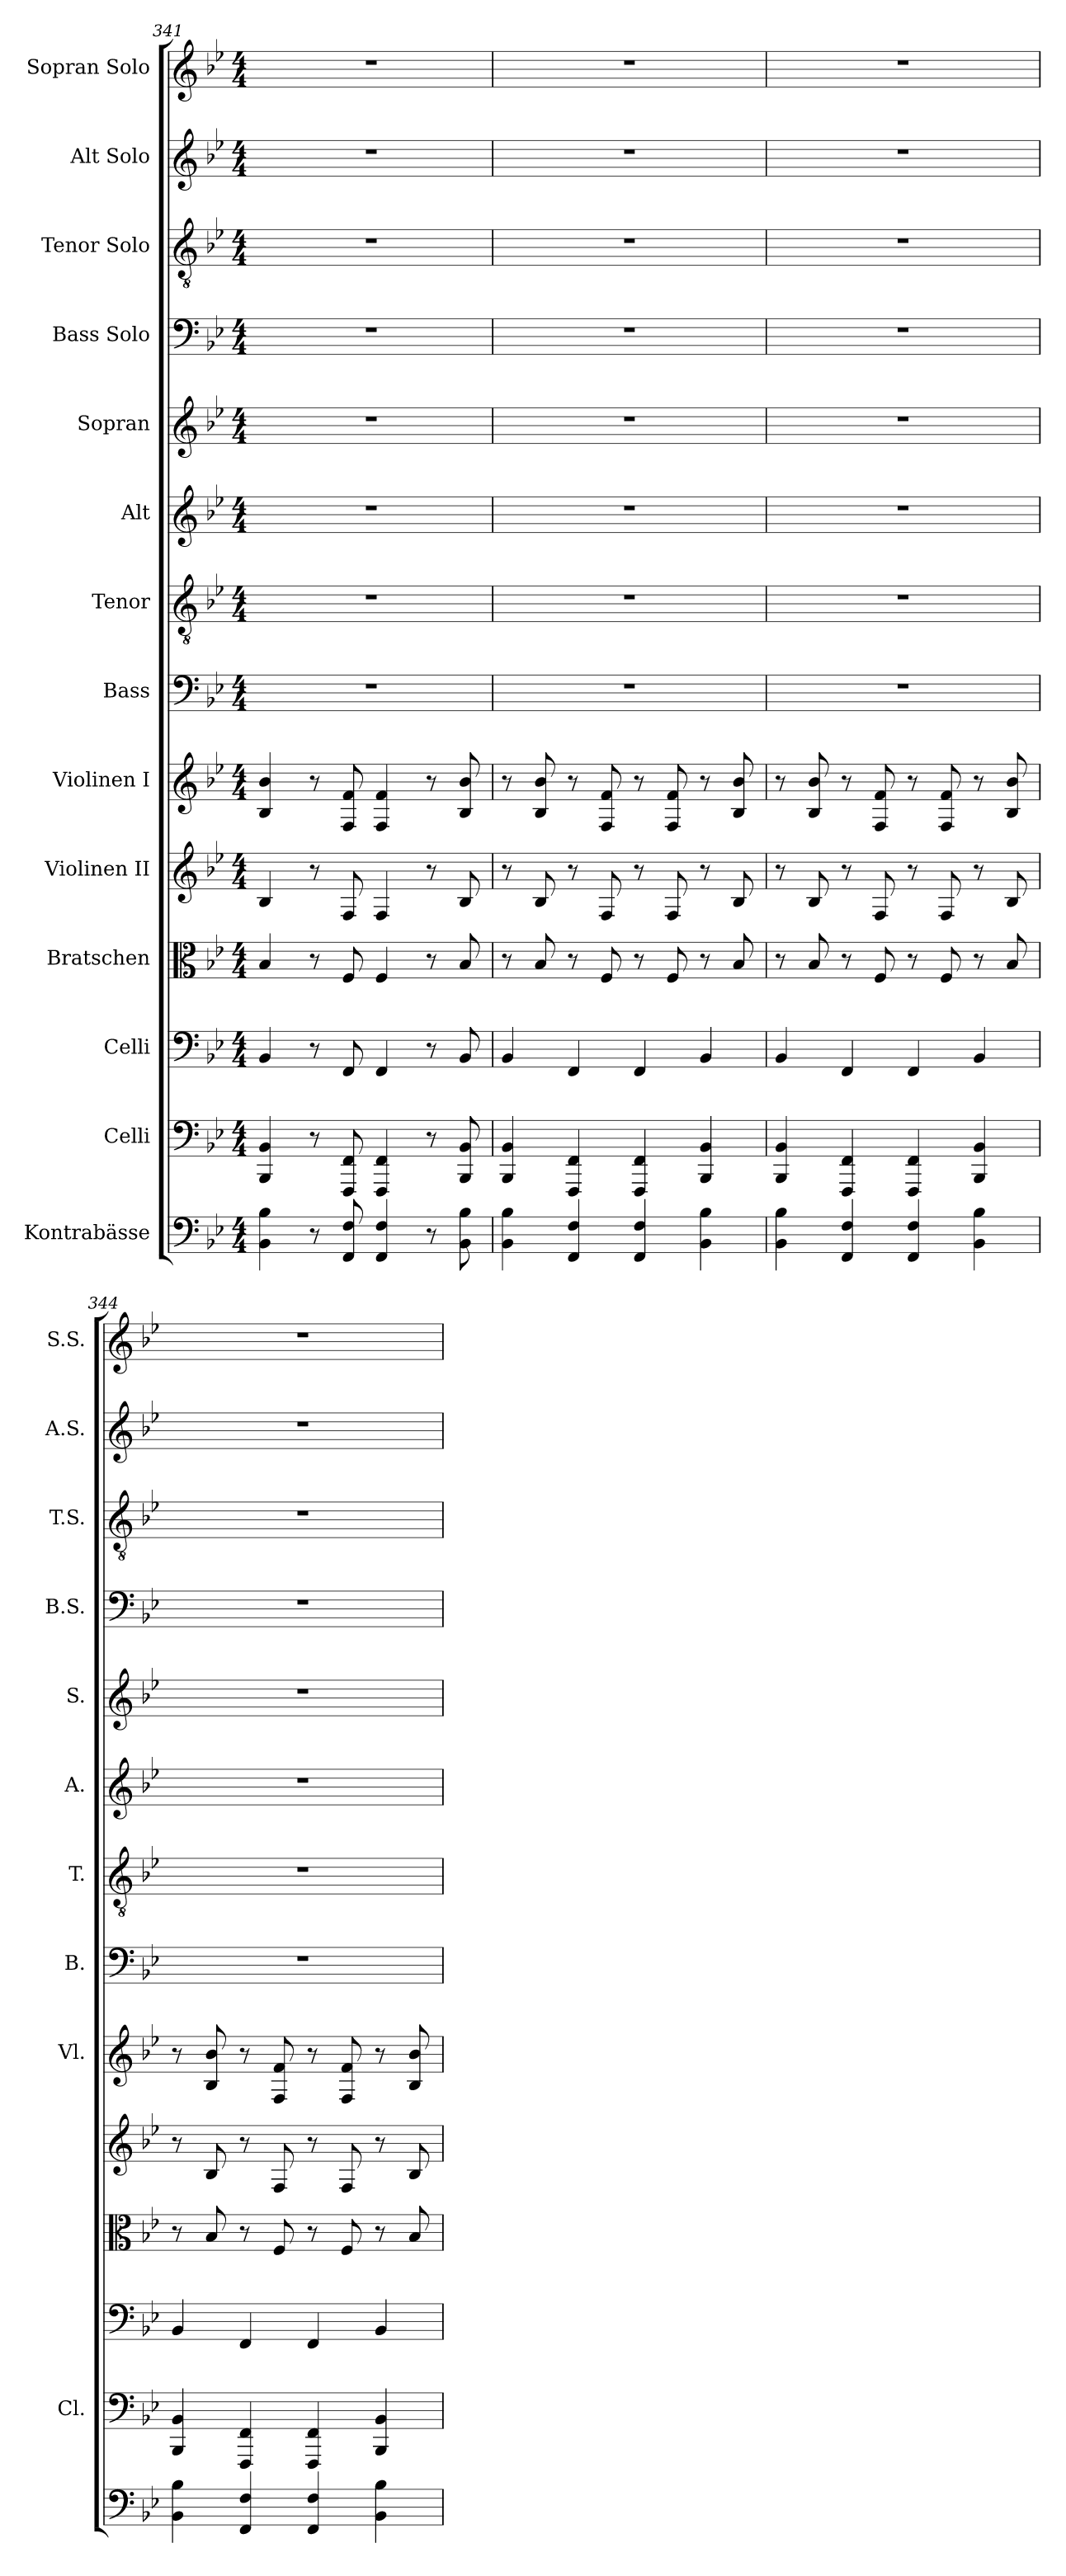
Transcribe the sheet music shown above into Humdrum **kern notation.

**kern	**kern	**kern	**kern	**kern	**kern	**kern	**kern	**kern	**kern	**kern	**kern	**kern	**kern
*part14	*part13	*part12	*part11	*part10	*part9	*part8	*part7	*part6	*part5	*part4	*part3	*part2	*part1
*staff14	*staff13	*staff12	*staff11	*staff10	*staff9	*staff8	*staff7	*staff6	*staff5	*staff4	*staff3	*staff2	*staff1
*I"Kontrabässe	*I"Celli	*I"Celli	*I"Bratschen	*I"Violinen II	*I"Violinen I	*I"Bass	*I"Tenor	*I"Alt	*I"Sopran	*I"Bass Solo	*I"Tenor Solo	*I"Alt Solo	*I"Sopran Solo
*	*I'Cl.	*	*	*	*I'Vl.	*I'B.	*I'T.	*I'A.	*I'S.	*I'B.S.	*I'T.S.	*I'A.S.	*I'S.S.
*clefF4	*clefF4	*clefF4	*clefC3	*clefG2	*clefG2	*clefF4	*clefGv2	*clefG2	*clefG2	*clefF4	*clefGv2	*clefG2	*clefG2
*ITrd7c12	*	*	*	*	*	*	*	*	*	*	*	*	*
*k[b-e-]	*k[b-e-]	*k[b-e-]	*k[b-e-]	*k[b-e-]	*k[b-e-]	*k[b-e-]	*k[b-e-]	*k[b-e-]	*k[b-e-]	*k[b-e-]	*k[b-e-]	*k[b-e-]	*k[b-e-]
*	*B-:	*B-:	*B-:	*B-:	*B-:	*B-:	*B-:	*B-:	*B-:	*B-:	*B-:	*B-:	*B-:
*M4/4	*M4/4	*M4/4	*M4/4	*M4/4	*M4/4	*M4/4	*M4/4	*M4/4	*M4/4	*M4/4	*M4/4	*M4/4	*M4/4
=341	=341	=341	=341	=341	=341	=341	=341	=341	=341	=341	=341	=341	=341
4BBB-\ 4BB-\	4BBB-/ 4BB-/	4BB-/	4B-/	4B-/	4B-/ 4b-/	1r	1r	1r	1r	1r	1r	1r	1r
8r	8r	8r	8r	8r	8r	.	.	.	.	.	.	.	.
8FFF/ 8FF/	8FFF/ 8FF/	8FF/	8F/	8F/	8F/ 8f/	.	.	.	.	.	.	.	.
4FFF/ 4FF/	4FFF/ 4FF/	4FF/	4F/	4F/	4F/ 4f/	.	.	.	.	.	.	.	.
8r	8r	8r	8r	8r	8r	.	.	.	.	.	.	.	.
8BBB-\ 8BB-\	8BBB-/ 8BB-/	8BB-/	8B-/	8B-/	8B-/ 8b-/	.	.	.	.	.	.	.	.
=342	=342	=342	=342	=342	=342	=342	=342	=342	=342	=342	=342	=342	=342
4BBB-\ 4BB-\	4BBB-/ 4BB-/	4BB-/	8r	8r	8r	1r	1r	1r	1r	1r	1r	1r	1r
.	.	.	8B-/	8B-/	8B-/ 8b-/	.	.	.	.	.	.	.	.
4FFF/ 4FF/	4FFF/ 4FF/	4FF/	8r	8r	8r	.	.	.	.	.	.	.	.
.	.	.	8F/	8F/	8F/ 8f/	.	.	.	.	.	.	.	.
4FFF/ 4FF/	4FFF/ 4FF/	4FF/	8r	8r	8r	.	.	.	.	.	.	.	.
.	.	.	8F/	8F/	8F/ 8f/	.	.	.	.	.	.	.	.
4BBB-\ 4BB-\	4BBB-/ 4BB-/	4BB-/	8r	8r	8r	.	.	.	.	.	.	.	.
.	.	.	8B-/	8B-/	8B-/ 8b-/	.	.	.	.	.	.	.	.
=343	=343	=343	=343	=343	=343	=343	=343	=343	=343	=343	=343	=343	=343
4BBB-\ 4BB-\	4BBB-/ 4BB-/	4BB-/	8r	8r	8r	1r	1r	1r	1r	1r	1r	1r	1r
.	.	.	8B-/	8B-/	8B-/ 8b-/	.	.	.	.	.	.	.	.
4FFF/ 4FF/	4FFF/ 4FF/	4FF/	8r	8r	8r	.	.	.	.	.	.	.	.
.	.	.	8F/	8F/	8F/ 8f/	.	.	.	.	.	.	.	.
4FFF/ 4FF/	4FFF/ 4FF/	4FF/	8r	8r	8r	.	.	.	.	.	.	.	.
.	.	.	8F/	8F/	8F/ 8f/	.	.	.	.	.	.	.	.
4BBB-\ 4BB-\	4BBB-/ 4BB-/	4BB-/	8r	8r	8r	.	.	.	.	.	.	.	.
.	.	.	8B-/	8B-/	8B-/ 8b-/	.	.	.	.	.	.	.	.
=344	=344	=344	=344	=344	=344	=344	=344	=344	=344	=344	=344	=344	=344
4BBB-\ 4BB-\	4BBB-/ 4BB-/	4BB-/	8r	8r	8r	1r	1r	1r	1r	1r	1r	1r	1r
.	.	.	8B-/	8B-/	8B-/ 8b-/	.	.	.	.	.	.	.	.
4FFF/ 4FF/	4FFF/ 4FF/	4FF/	8r	8r	8r	.	.	.	.	.	.	.	.
.	.	.	8F/	8F/	8F/ 8f/	.	.	.	.	.	.	.	.
4FFF/ 4FF/	4FFF/ 4FF/	4FF/	8r	8r	8r	.	.	.	.	.	.	.	.
.	.	.	8F/	8F/	8F/ 8f/	.	.	.	.	.	.	.	.
4BBB-\ 4BB-\	4BBB-/ 4BB-/	4BB-/	8r	8r	8r	.	.	.	.	.	.	.	.
.	.	.	8B-/	8B-/	8B-/ 8b-/	.	.	.	.	.	.	.	.
=	=	=	=	=	=	=	=	=	=	=	=	=	=
*-	*-	*-	*-	*-	*-	*-	*-	*-	*-	*-	*-	*-	*-
